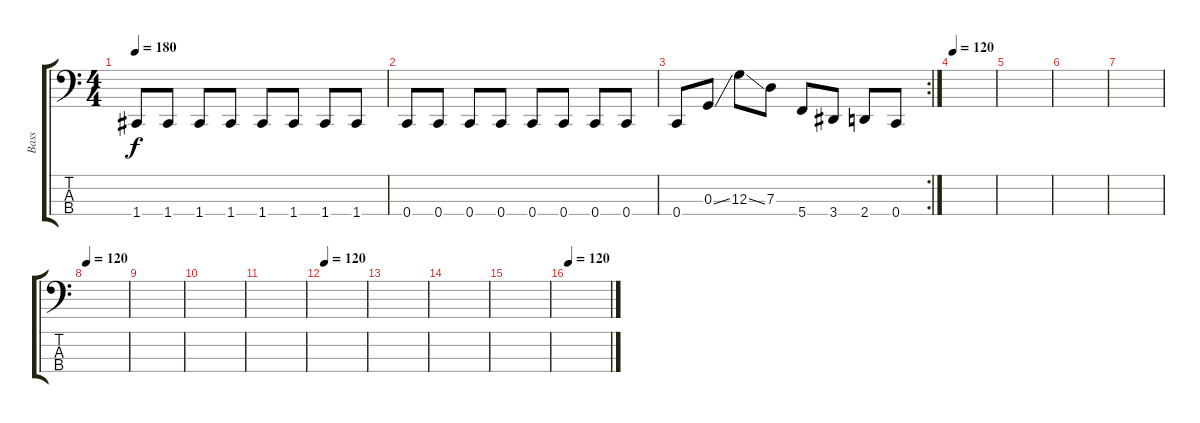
\track ("Bass" "Bass") {instrument electricbasspick}
\staff {score tabs}
\tuning (F2 C2 G1 C1) {hide}
\ts (4 4)
\tempo 180
\clef f4
\ks c
1.4.8{dy f} 1.4.8 1.4.8 1.4.8 1.4.8 1.4.8 1.4.8 1.4.8 |
0.4.8 0.4.8 0.4.8 0.4.8 0.4.8 0.4.8 0.4.8 0.4.8 |
\rc 2
0.4.8 0.3{ss}.8{instrument slapbass1} 12.3{ss}.8 7.3.8 5.4.8{instrument electricbasspick} 3.4.8 2.4.8 0.4.8 |
\tempo 120
|
|
|
|
\tempo 120
|
|
|
|
\tempo 120
|
|
|
|
\tempo 120
